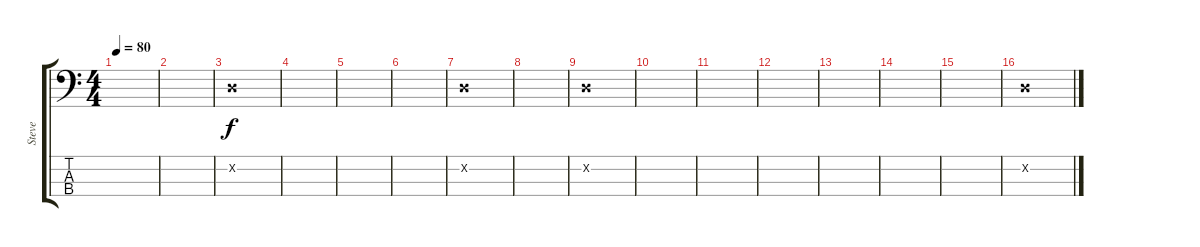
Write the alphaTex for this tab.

\track ("Steve" "Steve") {instrument electricbassfinger}
\staff {score tabs}
\tuning (G2 D2 A1 E1) {hide}
\ts (4 4)
\tempo 80
\clef f4
\ks c
|
|
0.2{x}.1 |
|
|
|
0.2{x}.1 |
|
0.2{x}.1 |
|
|
|
|
|
|
0.2{x}.1
